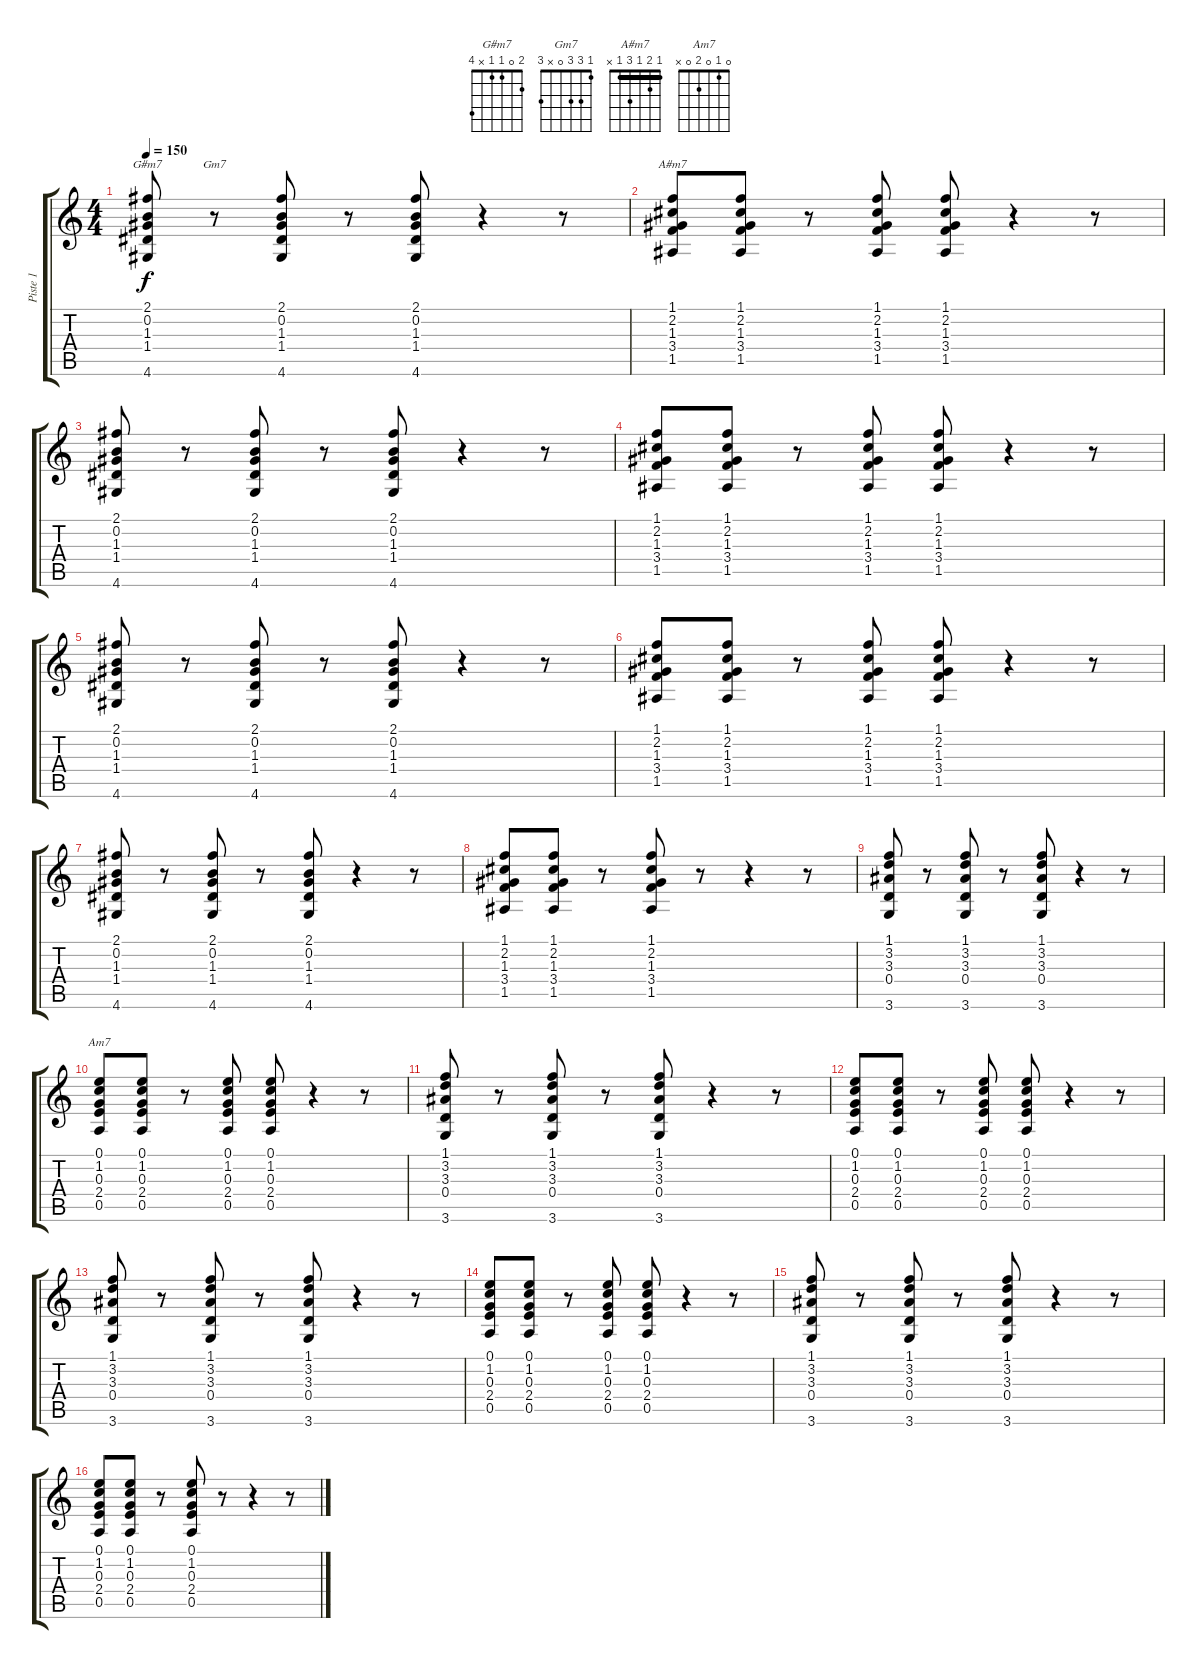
\track ("Piste 1" "Piste 1") {instrument electricguitarjazz}
\staff {score tabs}
\tuning (E4 B3 G3 D3 A2 E2) {hide}
\chord ("G#m7" 2 0 1 1 x 4)
\chord ("Gm7" 1 3 3 0 x 3)
\chord ("A#m7" 1 2 1 3 1 x) {barre 1}
\chord ("Am7" 0 1 0 2 0 x)
\ts (4 4)
\tempo 150
\clef g2
\ks c
(2.1 0.2 1.3 1.4 4.6).8{ch "G#m7" dy f} r.8{ch "Gm7"} (2.1 0.2 1.3 1.4 4.6).8 r.8 (2.1 0.2 1.3 1.4 4.6).8 r.4 r.8 |
(1.1 2.2 1.3 3.4 1.5).8{ch "A#m7"} (1.1 2.2 1.3 3.4 1.5).8 r.8 (1.1 2.2 1.3 3.4 1.5).8 (1.1 2.2 1.3 3.4 1.5).8 r.4 r.8 |
(2.1 0.2 1.3 1.4 4.6).8 r.8 (2.1 0.2 1.3 1.4 4.6).8 r.8 (2.1 0.2 1.3 1.4 4.6).8 r.4 r.8 |
(1.1 2.2 1.3 3.4 1.5).8 (1.1 2.2 1.3 3.4 1.5).8 r.8 (1.1 2.2 1.3 3.4 1.5).8 (1.1 2.2 1.3 3.4 1.5).8 r.4 r.8 |
(2.1 0.2 1.3 1.4 4.6).8 r.8 (2.1 0.2 1.3 1.4 4.6).8 r.8 (2.1 0.2 1.3 1.4 4.6).8 r.4 r.8 |
(1.1 2.2 1.3 3.4 1.5).8 (1.1 2.2 1.3 3.4 1.5).8 r.8 (1.1 2.2 1.3 3.4 1.5).8 (1.1 2.2 1.3 3.4 1.5).8 r.4 r.8 |
(2.1 0.2 1.3 1.4 4.6).8 r.8 (2.1 0.2 1.3 1.4 4.6).8 r.8 (2.1 0.2 1.3 1.4 4.6).8 r.4 r.8 |
(1.1 2.2 1.3 3.4 1.5).8 (1.1 2.2 1.3 3.4 1.5).8 r.8 (1.1 2.2 1.3 3.4 1.5).8 r.8 r.4 r.8 |
(1.1 3.2 3.3 0.4 3.6).8 r.8 (1.1 3.2 3.3 0.4 3.6).8 r.8 (1.1 3.2 3.3 0.4 3.6).8 r.4 r.8 |
(0.1 1.2 0.3 2.4 0.5).8{ch "Am7"} (0.1 1.2 0.3 2.4 0.5).8 r.8 (0.1 1.2 0.3 2.4 0.5).8 (0.1 1.2 0.3 2.4 0.5).8 r.4 r.8 |
(1.1 3.2 3.3 0.4 3.6).8 r.8 (1.1 3.2 3.3 0.4 3.6).8 r.8 (1.1 3.2 3.3 0.4 3.6).8 r.4 r.8 |
(0.1 1.2 0.3 2.4 0.5).8 (0.1 1.2 0.3 2.4 0.5).8 r.8 (0.1 1.2 0.3 2.4 0.5).8 (0.1 1.2 0.3 2.4 0.5).8 r.4 r.8 |
(1.1 3.2 3.3 0.4 3.6).8 r.8 (1.1 3.2 3.3 0.4 3.6).8 r.8 (1.1 3.2 3.3 0.4 3.6).8 r.4 r.8 |
(0.1 1.2 0.3 2.4 0.5).8 (0.1 1.2 0.3 2.4 0.5).8 r.8 (0.1 1.2 0.3 2.4 0.5).8 (0.1 1.2 0.3 2.4 0.5).8 r.4 r.8 |
(1.1 3.2 3.3 0.4 3.6).8 r.8 (1.1 3.2 3.3 0.4 3.6).8 r.8 (1.1 3.2 3.3 0.4 3.6).8 r.4 r.8 |
(0.1 1.2 0.3 2.4 0.5).8 (0.1 1.2 0.3 2.4 0.5).8 r.8 (0.1 1.2 0.3 2.4 0.5).8 r.8 r.4 r.8
